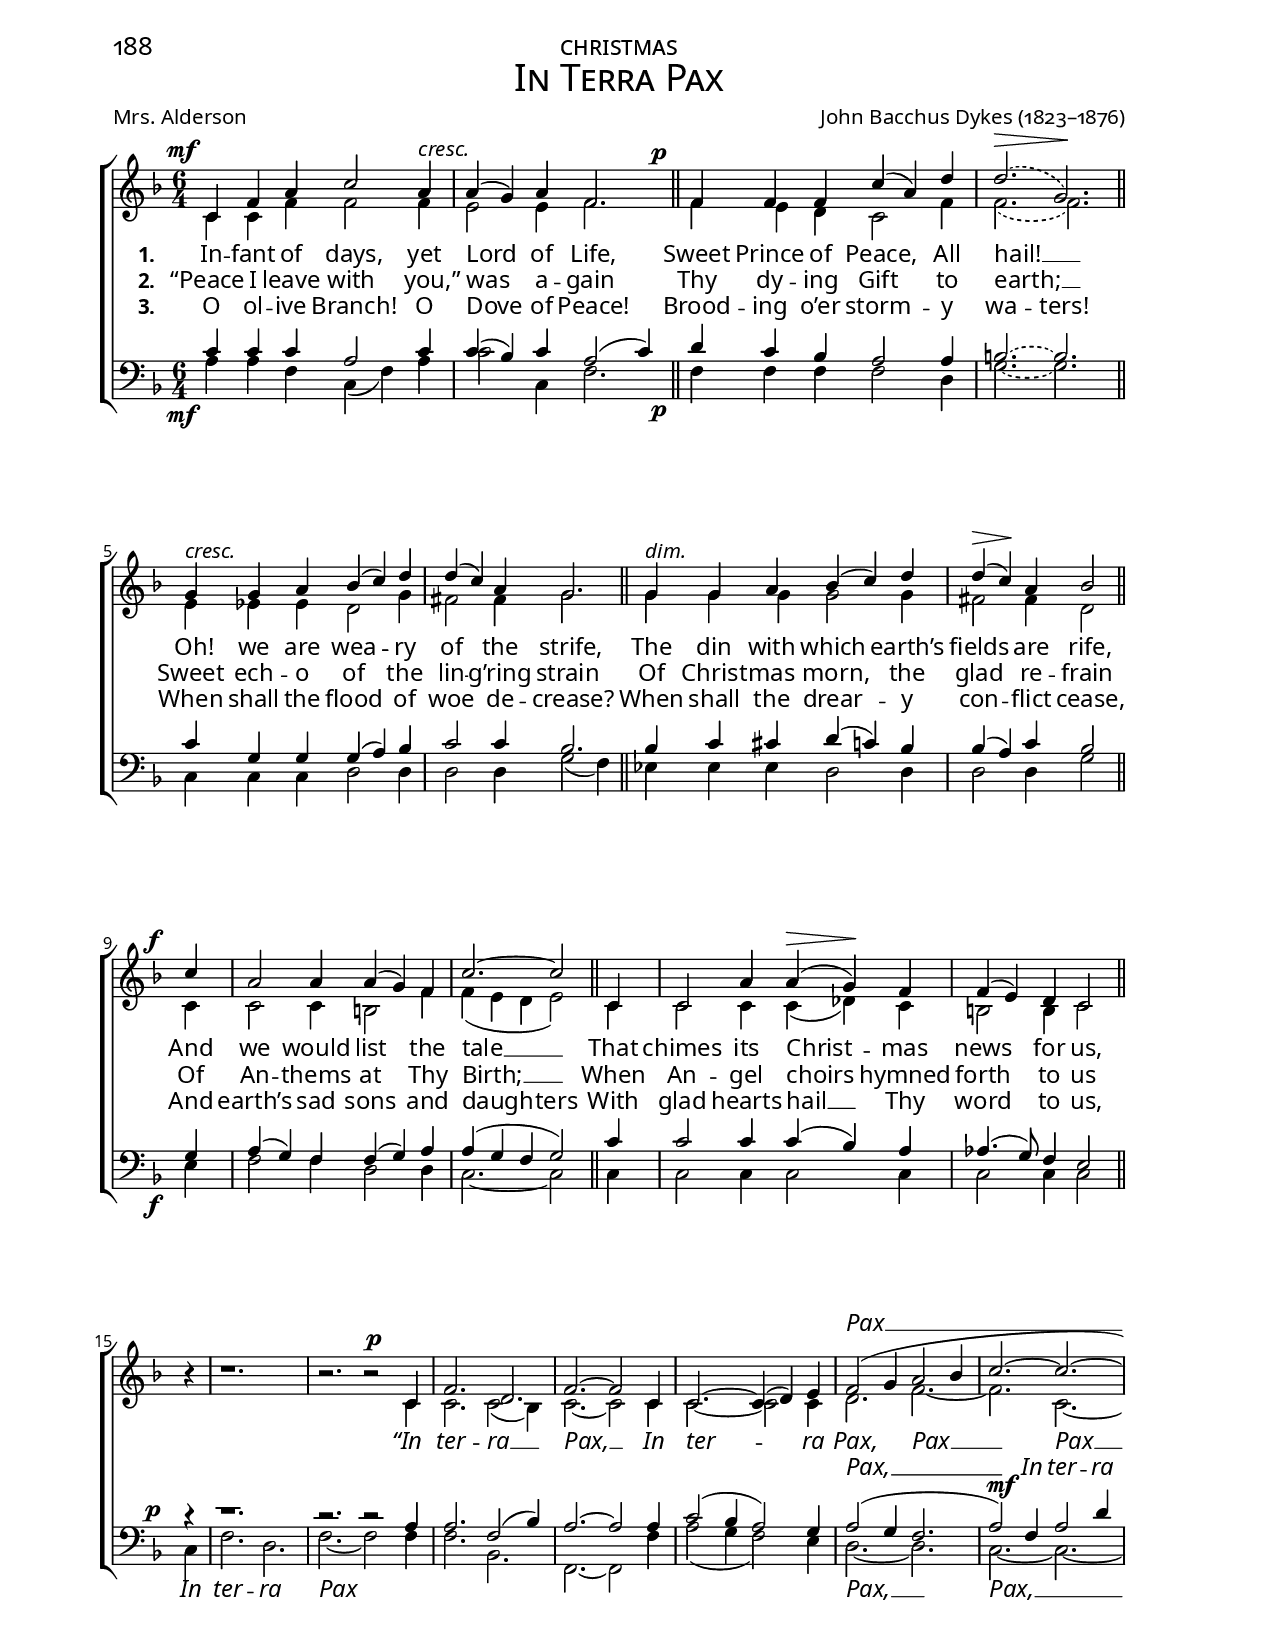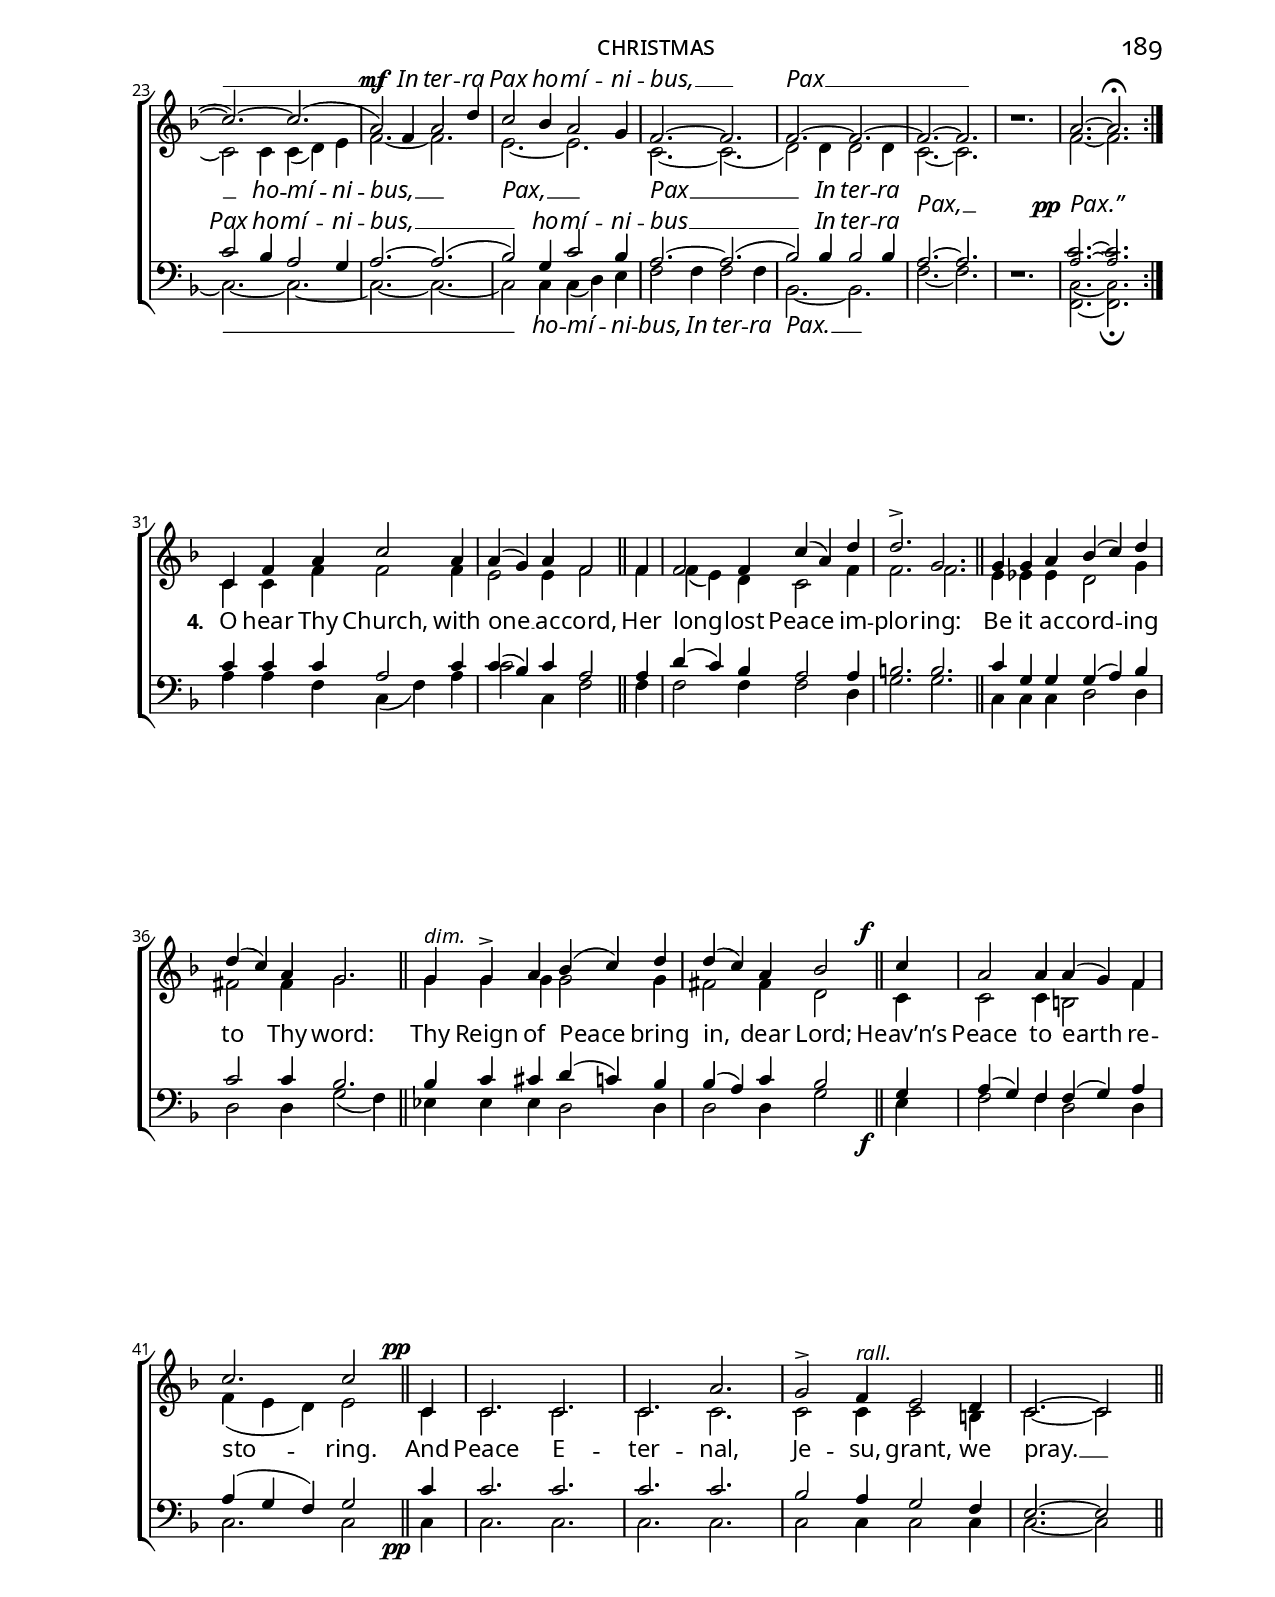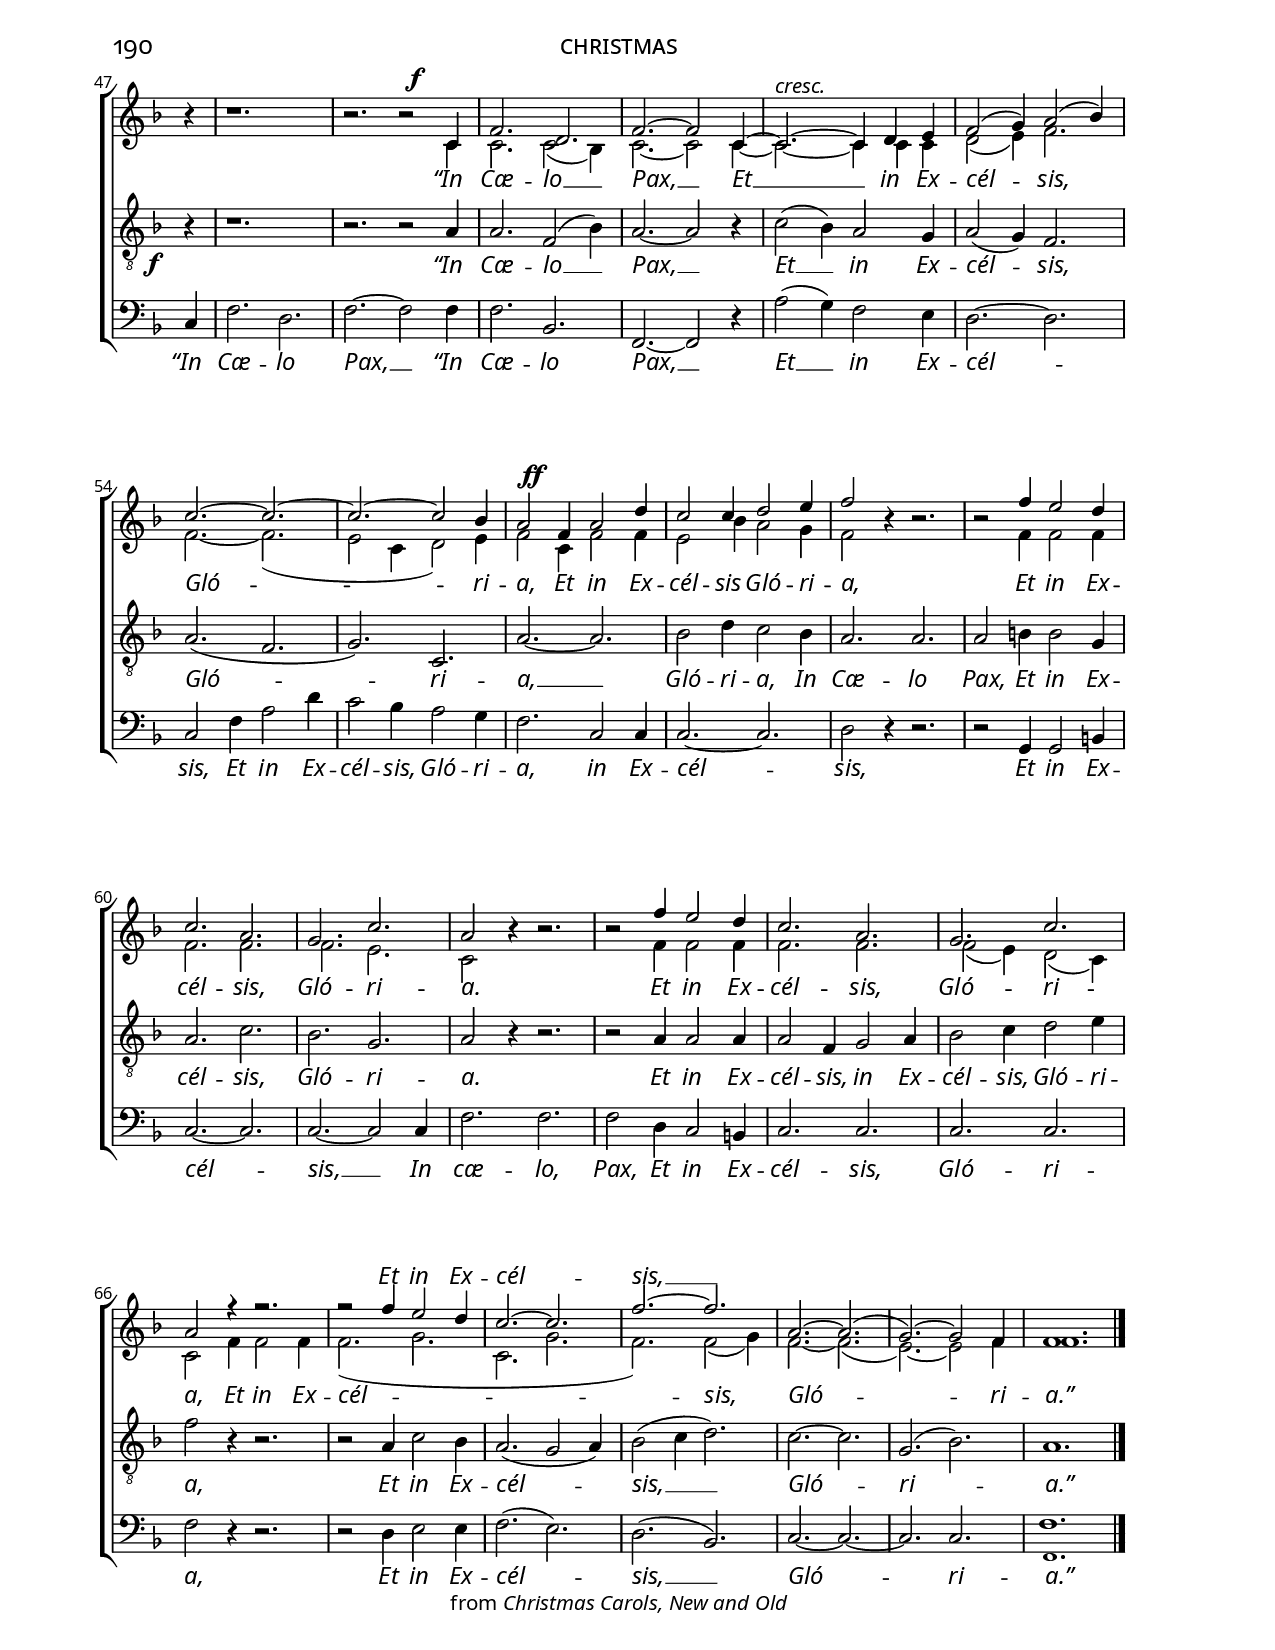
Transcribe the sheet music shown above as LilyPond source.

\version "2.14.2"
\include "util.ly"
\header {
  title = \markup{\override #'(font-name . "Garamond Premr Pro Smbd Subh"){ \abs-fontsize #18 \smallCapsOldStyle"In Terra Pax"}}
  poet = \markup\oldStyleNum"Mrs. Alderson"
  composer = \markup\oldStyleNum"John Bacchus Dykes (1823–1876)"
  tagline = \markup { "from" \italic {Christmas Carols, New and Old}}
}
\paper {
  %print-all-headers = ##t
  paper-height = 11\in
  paper-width = 8.5\in
  indent = 0\in
  %system-system-spacing = #'((basic-distance . 10) (padding . 0))
  %system-system-spacing =
  %  #'((basic-distance . 0)
  %     (minimum-distance . 0)
  %     (padding . -0.35)
  %     (stretchability . 100))
  ragged-last-bottom = ##f
  ragged-bottom = ##f
  two-sided = ##t
  inner-margin = 1\in
  outer-margin = 0.75\in
  top-margin = 0.26\in
  bottom-margin = 0.25\in
  first-page-number = #188
  print-first-page-number = ##t
  headerLine = \markup{ \smallCapsOldStyle"christmas"}
  oddHeaderMarkup = \markup\fill-line{
     \abs-fontsize #12.5
     \combine 
        \fill-line{"" \on-the-fly #print-page-number-check-first
        \oldStylePageNum""
        }
        \fill-line{\headerLine}
  }
  evenHeaderMarkup = \markup {
     \abs-fontsize #12.5
     \combine
        \on-the-fly #print-page-number-check-first
        \oldStylePageNum""
        \fill-line{\headerLine}
  }
}
#(set-global-staff-size 18) \paper{ #(define fonts (make-pango-font-tree "Garamond Premr Pro" "Garamond Premr Pro" "Garamond Premr Pro" (/ 18 20))) }
global = {
  \key f \major
  \time 6/4
  \autoBeamOff
  \override DynamicLineSpanner #'staff-padding = #-1.0
  \override DynamicLineSpanner #'Y-extent = #'(-0.35 . 1)
  \override DynamicText #'X-offset = #-4
}
globalNoTime = {
  \key f \major
  \autoBeamOff
  \override DynamicLineSpanner #'staff-padding = #-1.0
  \override DynamicLineSpanner #'Y-extent = #'(-0.35 . 1)
  \override DynamicText #'X-offset = #-4
}

sopMusic = \relative c' {
  c4^\mf f a c2 a4^\markup\italic"cresc." |
  a( g) a f2. \bar "||"
  f4^\p f f c'( a) d |
  \slurDashed
  d2.(^\> g,)\! \bar "||"
  
  \slurSolid
  g4^\markup\italic"cresc." g a bes( c) d |
  d( c) a g2. \bar "||"
  g4^\markup\italic"dim." g a bes( c) d |
  \partial 4*5 d(^\> c)\! a bes2 \bar "||"
  
  \partial 4 c4^\f |
  a2 a4 a( g) f |
  \partial 4*5 c'2.~ c2 \bar "||"
  \partial 4 c,4 |
  c2 a'4 a(^\> g)\! f |
  \partial 4*5 f( e) d c2 \bar "||" \break
  
  \partial 4 b'4\rest |
  b1.\rest |
  b2.\rest b2\rest c,4^\p |
  f2. d |
  f~ f2 c4 |
  c2.~ c4( d) e |
  
  f2( g4 a2 bes4 |
  c2.~ c~ |
  c)~ c( |
  a2) f4 a2 d4 |
  
  c2 bes4 a2 g4 |
  f2.~ f |
  f~ f~ |
  f~ f |
  bes1.\rest |
  a2.~ a2.\fermata \bar ":|." \break
  
  % verse 4
  c,4 f a c2 a4 |
  a( g) a f2 \bar "||"
  f4 |
  f2 f4 c'( a) d |
  d2.^> g, \bar "||"
  
  g4 g a bes( c) d |
  d( c) a g2. \bar "||"
  g4^\markup\italic"dim." g^> a bes( c) d |
  \partial 4*5 d( c) a bes2 \bar "||"
  
  \partial 4 c4^\f |
  a2 a4 a( g) f |
  \partial 4*5 c'2. c2 \bar "||"
  \partial 4 c,4^\pp |
  c2. c |
  c a' |
  
  g2^> f4^\markup\italic"rall." e2 d4 |
  \partial 4*5 c2.~ c2 \bar "||"  \pageBreak
  \partial 4 b'4\rest |
  b1.\rest |
  b2.\rest b2\rest c,4^\f |
  f2. d |
  f~ f2 c4~ |
  c2.~^\markup\italic"cresc." c4 d e |
  
  f2( g4) a2( bes4) |
  c2.~ c~ |
  c~ c2 bes4 |
  a2 f4^\ff a2 d4 |
  c2 c4 d2 e4 |
  f2 bes,4\rest bes2.\rest |
  
  bes2\rest f'4 e2 d4 |
  c2. a |
  g c |
  a2 bes4\rest bes2.\rest |
  
  bes2\rest f'4 e2 d4 |
  c2. a |
  g c |
  a2 f'4\rest f2.\rest |
  
  f2\rest f4 e2 d4 |
  c2.~ c |
  f~ f |
  a,~ a( |
  g)~ g2 f4 |
  f1. \bar "|."
}
sopWords = {
  \lyricmode {
    \repeat unfold 44 {\skip 1}
    \repeat unfold 7 {\skip 1}
    \markup\italic Pax __
  }
  \set stanza = \markup\dynamic"mf"
  \lyricmode {
    \markup\italic In \markup\italic ter -- \markup\italic ra \markup\italic Pax \markup\italic ho -- \markup\italic mí -- \markup\italic ni -- \markup\italic bus, __ \markup\italic Pax __
  }
  \lyricmode {
    ""
    
    \repeat unfold 47 {\skip 1}
    \repeat unfold 37 {\skip 1}
    \markup\italic Et \markup\italic in \markup\italic Ex -- \markup\italic cél -- \markup\italic sis, __
  }
}

dropLyrics = {
  \override LyricText #'extra-offset = #'(0 . -2.0)
  \override LyricHyphen #'extra-offset = #'(0 . -2.0)
  \override LyricExtender #'extra-offset = #'(0 . -2.0)
  \override StanzaNumber #'extra-offset = #'(0 . -2.0)
}
dropLyricsII = {
  \override LyricText #'extra-offset = #'(0 . -0.2)
  \override LyricHyphen #'extra-offset = #'(0 . -0.2)
  \override LyricExtender #'extra-offset = #'(0 . -0.2)
  \override StanzaNumber #'extra-offset = #'(0 . -0.2)
}

altoMusic = \relative c' {
  c4 c f f2 f4 |
  e2 e4 f2. \bar "||"
  f4 e d c2 f4 |
  \slurDashed
  f2.( f) \bar "||"
  
  \slurSolid
  e4 ees ees d2 g4 |
  fis2 fis4 g2. \bar "||"
  g4 g g g2 g4 |
  fis2 fis4 d2 \bar "||"
  
  c4 |
  c2 c4 b2 f'4 |
  f( e d e2) \bar "||"
  c4 |
  c2 c4 c( des) c |
  b2 b4 c2 \bar "||"
  
  s4 |
  s1. |
  s2. s2 c4 |
  c2. c2( bes4) |
  c2.~ c2 c4 |
  c2.~ c2 c4 |
  
  d2. f~ |
  f c2.~ |
  c2 c4 c( d) e |
  f2.~ f |
  
  e2.~ e |
  c~ c( |
  d2) d4 d2 d4 |
  c2.~ c |
  s1. |
  f2.~ f \bar ":|."
  
  % verse 4
  c4 c f f2 f4 |
  e2 e4 f2 \bar "||"
  f4 |
  f4( e) d c2 f4 |
  f2. f \bar "||"
  
  e4 ees ees d2 g4 |
  fis2 fis4 g2. \bar "||"
  g4 g g g2 g4 |
  fis2 fis4 d2 \bar "||"
  
  c4 |
  c2 c4 b2 f'4 |
  f( e d) e2 \bar "||"
  c4 |
  c2. c |
  c c |
  
  c2 c4 c2 b4 |
  c2.~ c2 \bar "||"
  s4 |
  s1. |
  s2. s2 c4 |
  c2. c2( bes4) |
  
  c2.~ c2 c4~ |
  c2.~ c4 c c |
  d2( e4) f2. |
  f2.~ f( |
  
  e2 c4 d2) e4 |
  f2 c4 f2 f4 |
  e2 bes'4 a2 g4 |
  f2 s4 s2. |
  
  s2 f4 f2 f4 |
  f2. f |
  f e |
  c2 s4 s2. |
  
  s2 f4 f2 f4 |
  f2. f |
  f2( e4) d2( c4) |
  c2 f4 f2 f4 |
  
  f2.( g |
  c, g' |
  f) f2( g4) |
  f2.~ f( |
  e)~ e2 f4 |
  f1. \bar "|."
}
altoWords = {
  \lyricmode {
    \dropLyricsV
    \set stanza = #"1. "
    \set associatedVoice = "sopranos"
    In -- fant of days, yet Lord of Life,
    Sweet Prince \unset associatedVoice
    of Peace, All hail! __
    Oh! we are wea -- ry of the strife,
    \set associatedVoice = "sopranos"
    The din \unset associatedVoice
    with which earth’s fields are rife,
    And we would list the tale __
    That chimes its Christ -- mas news for us,
    
    \markup\italic “In \markup\italic ter -- \markup\italic ra __ \markup\italic Pax, __
    \markup\italic In \markup\italic ter -- \markup\italic ra \markup\italic Pax, \markup\italic Pax __ \markup\italic Pax __ \markup\italic ho -- \markup\italic mí -- \markup\italic ni -- \markup\italic bus, __
    \markup\italic Pax, __ \markup\italic Pax __ \markup\italic In \markup\italic ter -- \markup\italic ra
    
    \dropLyrics
    \markup\italic Pax, __
  }
  \set stanza = \markup\dynamic"pp"
  \lyricmode{
    \markup\italic Pax.”
    
    \dropLyricsV
    \set associatedVoice = "sopranos"
    \set stanza = #"4. "
    O hear Thy Church, with one __ ac -- cord,
    \set associatedVoice = "tenors"
    Her long -- lost Peace im -- plor -- ing:
    \unset associatedVoice 
    Be it ac -- cord -- ing to Thy word:
    \set associatedVoice = "tenors"
    Thy Reign of Peace bring in, dear Lord;
    \set associatedVoice = "sopranos"
    Heav’n’s Peace to earth \unset associatedVoice re -- sto -- ring.
    And Peace E -- ter -- nal, Je -- su, grant, we pray. __
    
    \dropLyricsII
    \markup\italic “In \markup\italic Cæ -- \markup\italic lo __ \markup\italic Pax, __
    \set associatedVoice = "sopranos"
    \markup\italic Et __ \markup\italic in \unset associatedVoice \markup\italic Ex -- \markup\italic cél -- \markup\italic sis,
    \set associatedVoice = "sopranos"
    \markup\italic Gló -- \markup\italic ri -- \markup\italic a,
    \markup\italic Et \markup\italic in \markup\italic Ex -- \markup\italic cél -- \markup\italic sis \markup\italic Gló -- \markup\italic ri -- \markup\italic a,
    
    \markup\italic Et \markup\italic in \markup\italic Ex -- \markup\italic cél -- \markup\italic sis, \markup\italic Gló -- \markup\italic ri -- \markup\italic a.
    
    \markup\italic Et \markup\italic in \markup\italic Ex -- \markup\italic cél --
    \set associatedVoice = "sopranos"
    \markup\italic sis, \markup\italic Gló -- \markup\italic ri -- \set associatedVoice = "altos" \markup\italic a,
    
    \markup\italic Et \markup\italic in \markup\italic Ex -- \markup\italic cél -- \markup\italic sis, \markup\italic Gló -- 
    \set associatedVoice = "sopranos"
    \markup\italic ri -- \markup\italic a.”
  }
}
altoWordsII = \lyricmode {
  \dropLyricsV
%\markup\italic 
  \set stanza = #"2. "
  \set associatedVoice = "sopranos"
  “Peace I leave with you,” was a -- gain
  Thy dy -- \unset associatedVoice
  ing Gift to earth; __
  Sweet ech -- o of the lin -- g’ring strain
  \set associatedVoice = "sopranos"
  Of Christ -- \unset associatedVoice
  mas morn, the glad re -- frain
  Of An -- thems at Thy Birth; __
  When An -- gel choirs hymned forth to us
}
altoWordsIII = \lyricmode {
  \dropLyricsV
  \set stanza = #"3. "
  \set associatedVoice = "sopranos"
  O ol -- ive Branch! O Dove of Peace!
  Brood -- ing
  \unset associatedVoice
  o’er storm -- y
  \set ignoreMelismata = ##t
  \set associatedVoice = "sopranos"
  wa -- ters!
  \unset associatedVoice
  \unset ignoreMelismata
  When shall the flood of woe de -- crease?
  \set associatedVoice = "sopranos"
  When shall \unset associatedVoice
  the drear -- y con -- flict cease,
  And earth’s sad sons and
  \set ignoreMelismata = ##t
  daugh -- _ _ ters
  \unset ignoreMelismata
  With glad hearts hail __ Thy word to us,
}
altoWordsIV = \lyricmode {
  \set stanza = #"4. "
  \set ignoreMelismata = ##t
}
altoWordsV = \lyricmode {
  \set stanza = #"5. "
  \set ignoreMelismata = ##t
}
altoWordsVI = \lyricmode {
  \set stanza = #"6. "
  \set ignoreMelismata = ##t
}
tenorMusic = \relative c' {
  c4_\mf c c a2 c4 |
  c( bes) c a2( c4) \bar "||"
  d_\p c bes a2 a4 |
  \tieDashed
  b2.~ b \bar "||"
  
  \tieSolid
  c4 g g g( a) bes |
  c2 c4 bes2. \bar "||"
  bes4 c cis d( c) bes |
  bes( a) c bes2 \bar "||"
  
  g4_\f |
  a( g) f f( g) a |
  a( g f g2) \bar "||"
  c4 |
  c2 c4 c( bes) a |
  aes4.( g8) f4 e2 \bar "||"
  
  c'4\rest^\p |
  c1.\rest |
  c2.\rest c2\rest a4 |
  a2. f2( bes4) |
  a2.~ a2 a4 |
  c2( bes4 a2) g4 |
  
  a2( g4 f2. |
  a2) f4^\mf a2 d4 |
  c2 bes4 a2 g4 |
  a2.~ a( |
  
  bes2) g4 c2 bes4 |
  a2.~ a( |
  bes2) bes4 bes2 bes4 |
  a2.~ a |
  s1. |
  <c \tweak #'font-size #-2 a>2.~ q \bar ":|."
  
  
  %verse 4
  c4 c c a2 c4 |
  c( bes) c a2 \bar "||"
  a4 |
  d( c) bes a2 a4 |
  b2. b \bar "||"
  
  c4 g g g( a) bes |
  c2 c4 bes2. \bar "||"
  bes4 c cis d( c) bes |
  bes( a) c bes2 \bar "||"
  
  g4_\f |
  a( g) f f( g) a |
  a( g f) g2 \bar "||"
  c4_\pp |
  c2. c |
  c c |

  bes2 a4 g2 f4 |
  e2.~ e2 \bar "||"
}
tenorMusicII = \relative c' {
  r4_\f |
  r1. |
  r2. r2 a4 |
  a2. f2( bes4) |
  
  a2.~ a2 r4 |
  c2( bes4) a2 g4 |
  a2( g4) f2. |
  a2.( f |
  
  g2.) c, |
  a'~ a |
  bes2 d4 c2 bes4 |
  a2. a |
  
  a2 b4 b2 g4 |
  a2. c |
  bes g |
  a2 r4 r2. |
  
  r2 a4 a2 a4 |
  a2 f4 g2 a4 |
  bes2 c4 d2 e4 |
  f2 r4 r2. |
  
  r2 a,4 c2 bes4 |
  a2.( g2 a4) |
  bes2( c4 d2.) |
  c2.~ c |
  g2.( bes) |
  a1. \bar "|."
}
tenorWords = \lyricmode {
  \repeat unfold 44 {\skip 1}
  \repeat unfold 7 {\skip 1}
  \markup\italic Pax, __ \markup\italic In \markup\italic ter -- \markup\italic ra \markup\italic Pax \markup\italic ho -- \markup\italic mí -- \markup\italic ni -- \markup\italic bus, __
  \markup\italic ho -- \markup\italic mí -- \markup\italic ni -- \markup\italic bus __ \markup\italic In \markup\italic ter -- \markup\italic ra "" "" ""
  
  %\repeat unfold 51 {\skip 1}
}
tenorWordsII = \lyricmode {
  \dropLyricsII
  \markup\italic “In \markup\italic Cæ -- \markup\italic lo __ \markup\italic Pax, __
  \markup\italic Et __ \markup\italic in \markup\italic Ex -- \markup\italic cél -- \markup\italic sis, \markup\italic Gló -- \markup\italic ri -- \markup\italic a, __
  \markup\italic Gló -- \markup\italic ri -- \markup\italic a, \markup\italic In \markup\italic Cæ -- \markup\italic lo \markup\italic Pax,
  \markup\italic Et \markup\italic in \markup\italic Ex -- \markup\italic cél -- \markup\italic sis, \markup\italic Gló -- \markup\italic ri -- \markup\italic a.
  \markup\italic Et \markup\italic in \markup\italic Ex -- \markup\italic cél -- \markup\italic sis, \markup\italic in \markup\italic Ex -- \markup\italic cél -- \markup\italic sis, \markup\italic Gló -- \markup\italic ri -- \markup\italic a,
  \markup\italic Et \markup\italic in \markup\italic Ex -- \markup\italic cél -- \markup\italic sis, __ \markup\italic Gló -- \markup\italic ri -- \markup\italic a.”
}

bassMusic = \relative c {
  a'4 a f c( f) a |
  c2 c,4 f2. \bar "||"
  f4 f f f2 d4 |
  \tieDashed
  g2.~ g \bar "||"
  
  \tieSolid
  c,4 c c d2 d4 |
  d2 d4 g2( f4) \bar "||"
  ees4 ees ees d2 d4 |
  d2 d4 g2 \bar "||"
  
  e4 |
  f2 f4 d2 d4 |
  c2.~ c2 \bar "||"
  c4 |
  c2 c4 c2 c4 |
  c2 c4 c2 \bar "||"
  
  c4 |
  f2. d |
  f~ f2 f4 |
  f2. bes, |
  f~ f2 f'4 |
  a2( g4 f2) e4 |
  
  d2.~ d |
  c~ c~ |
  c~ c~ |
  c~ c~ |
  c2 c4 c( d) e |
  f2 f4 f2 f4 |
  bes,2.~ bes |
  f'~ f |
  d1.\rest |
  <\tweak #'font-size #-2 c f,>2.~ q\fermata \bar ":|."
  
  %verse 4
  a'4 a f c( f) a |
  c2 c,4 f2 \bar "||"
  f4 |
  f2 f4 f2 d4 |
  g2. g \bar "||"
  
  c,4 c c d2 d4 |
  d2 d4 g2( f4) \bar "||"
  ees4 ees ees d2 d4 |
  d2 d4 g2 \bar "||"
  
  e4 |
  f2 f4 d2 d4 |
  c2. c2 \bar "||"
  c4 |
  c2. c2. |
  c c |
  
  c2 c4 c2 c4 |
  c2.~ c2 \bar "||"
}

bassMusicII = \relative c {
  c4 |
  f2. d |
  f~ f2 f4 |
  f2. bes, |
  f~ f2 r4 |
  a'2( g4) f2 e4 |
  d2.~ d |
  c2 f4 a2 d4 |
  
  c2 bes4 a2 g4 |
  f2. c2 c4 |
  c2.~ c |
  d2 r4 r2. |
  
  r2 g,4 g2 |
  b4 |
  c2.~ c |
  c~ c2 c4 |
  f2. f |
  
  f2 d4 c2 b4 |
  c2. c |
  c c |
  f2 r4 r2. |
  
  r2 d4 e2 e4 |
  f2.( e) |
  d( bes) |
  c~ c~ |
  c c |
  <f \tweak #'font-size #-2 f,>1. \bar "|."
}
bassWords = \lyricmode {
  \repeat unfold 44 {\skip 1}
  \markup\italic In \markup\italic ter -- \markup\italic ra \markup\italic Pax
  \repeat unfold 7 {\skip 1}
  \markup\italic Pax, __ \markup\italic Pax, __ \markup\italic ho -- \markup\italic mí -- \markup\italic ni -- \markup\italic bus, \markup\italic In \markup\italic ter -- \markup\italic ra \markup\italic Pax. __ ""
  
  %\repeat unfold 49 {\skip 1}
}
bassWordsII = \lyricmode {
  \dropLyricsII
  \markup\italic “In \markup\italic Cæ -- \markup\italic lo \markup\italic Pax, __
  \markup\italic “In \markup\italic Cæ -- \markup\italic lo \markup\italic Pax, __
  \markup\italic Et __ \markup\italic in \markup\italic Ex -- \markup\italic cél -- \markup\italic sis,
  \markup\italic Et \markup\italic in \markup\italic Ex -- \markup\italic cél -- \markup\italic sis, \markup\italic Gló -- \markup\italic ri -- \markup\italic a,
  \markup\italic in \markup\italic Ex -- \markup\italic cél -- \markup\italic sis,
  \markup\italic Et \markup\italic in \markup\italic Ex -- \markup\italic cél -- \markup\italic sis, __
  \markup\italic In \markup\italic cæ -- \markup\italic lo, \markup\italic Pax,
  \markup\italic Et \markup\italic in \markup\italic Ex -- \markup\italic cél -- \markup\italic sis, \markup\italic Gló -- \markup\italic ri -- \markup\italic a,
  \markup\italic Et \markup\italic in \markup\italic Ex -- \markup\italic cél -- \markup\italic sis, __
  \markup\italic Gló -- \markup\italic ri -- \markup\italic a.”
}

pianoRH = \relative c' {
  
}
pianoLH = \relative c' {
  
}

\score {
  <<
   \new ChoirStaff <<
%    \new Lyrics = sopranos \with { \override VerticalAxisGroup #'nonstaff-relatedstaff-spacing = #'((basic-distance . 1)) }
    \new Staff = women <<
      \set Staff.explicitKeySignatureVisibility = #end-of-line-invisible
      \new Voice = "sopranos" { \voiceOne << \global \sopMusic >> }
      \new Voice = "altos" { \voiceTwo << \global \altoMusic >> }
    >>
    {\new Staff = men <<
      \set Staff.explicitKeySignatureVisibility = #end-of-line-invisible
      \clef bass
      \new Voice = "tenors" { \voiceOne << \global \tenorMusic >> }
      \new Voice = "basses" { \voiceTwo << \global \bassMusic >> }
    >>
     <<
       \new Staff = tenor {
          \override Staff.TimeSignature #'stencil = ##f
          \set Staff.explicitKeySignatureVisibility = #end-of-line-invisible
          \clef "G_8" \new Voice = "tenorsII" { \globalNoTime \tenorMusicII }
       }
       \new Staff = bass {
          \override Staff.TimeSignature #'stencil = ##f
          \set Staff.explicitKeySignatureVisibility = #end-of-line-invisible
          \clef bass \new Voice = "bassesII" { \globalNoTime \bassMusicII }
       }
      \new Lyrics \with { alignBelowContext = #"tenor" \override VerticalAxisGroup #'nonstaff-relatedstaff-spacing = #'((basic-distance . 1)) } \lyricsto "tenorsII" \tenorWordsII
      \new Lyrics \with { alignBelowContext = #"bass" \override VerticalAxisGroup #'nonstaff-relatedstaff-spacing = #'((basic-distance . 1)) } \lyricsto "bassesII" \bassWordsII
     >>
    }
    \new Lyrics \with { alignAboveContext = #"women" \override VerticalAxisGroup #'nonstaff-relatedstaff-spacing = #'((basic-distance . 1))} \lyricsto "sopranos" \sopWords
     \new Lyrics = "altosVI"  \with { alignBelowContext = #"women" \override VerticalAxisGroup #'nonstaff-relatedstaff-spacing = #'((basic-distance . 1))} \lyricsto "altos" \altoWordsVI
    \new Lyrics = "altosV"  \with { alignBelowContext = #"women" \override VerticalAxisGroup #'nonstaff-relatedstaff-spacing = #'((basic-distance . 1))} \lyricsto "altos" \altoWordsV
    \new Lyrics = "altosIV"  \with { alignBelowContext = #"women" \override VerticalAxisGroup #'nonstaff-relatedstaff-spacing = #'((basic-distance . 1))} \lyricsto "altos" \altoWordsIV
    \new Lyrics = "altosIII"  \with { alignBelowContext = #"women" \override VerticalAxisGroup #'nonstaff-relatedstaff-spacing = #'((basic-distance . 1))} \lyricsto "altos" \altoWordsIII
    \new Lyrics = "altosII"  \with { alignBelowContext = #"women" \override VerticalAxisGroup #'nonstaff-relatedstaff-spacing = #'((basic-distance . 1))} \lyricsto "altos" \altoWordsII
    \new Lyrics = "altos"  \with { alignBelowContext = #"women" \override VerticalAxisGroup #'nonstaff-relatedstaff-spacing = #'((basic-distance . 1))} \lyricsto "altos" \altoWords
    \new Lyrics \with { alignAboveContext = #"men" \override VerticalAxisGroup #'nonstaff-relatedstaff-spacing = #'((basic-distance . 1)) } \lyricsto "tenors" \tenorWords
    \new Lyrics \with { alignBelowContext = #"men" \override VerticalAxisGroup #'nonstaff-relatedstaff-spacing = #'((basic-distance . 1)) } \lyricsto "basses" \bassWords
  >>
%    \new PianoStaff << \new Staff { \new Voice { \pianoRH } } \new Staff { \clef "bass" \pianoLH } >>
  >>
  \layout {
  \context {
    \Lyrics
    \override LyricText #'font-size = #1.3
  }
    \context {
      \Score
      %\override SpacingSpanner #'base-shortest-duration = #(ly:make-moment 1 8)
      %\override SpacingSpanner #'common-shortest-duration = #(ly:make-moment 1 4)
    }
    \context {
      % Remove all empty staves
      \Staff \RemoveEmptyStaves \override VerticalAxisGroup #'remove-first = ##t
    }
    \context {
      \Lyrics
      \override LyricText #'X-offset = #center-on-word
    }
  }
}

